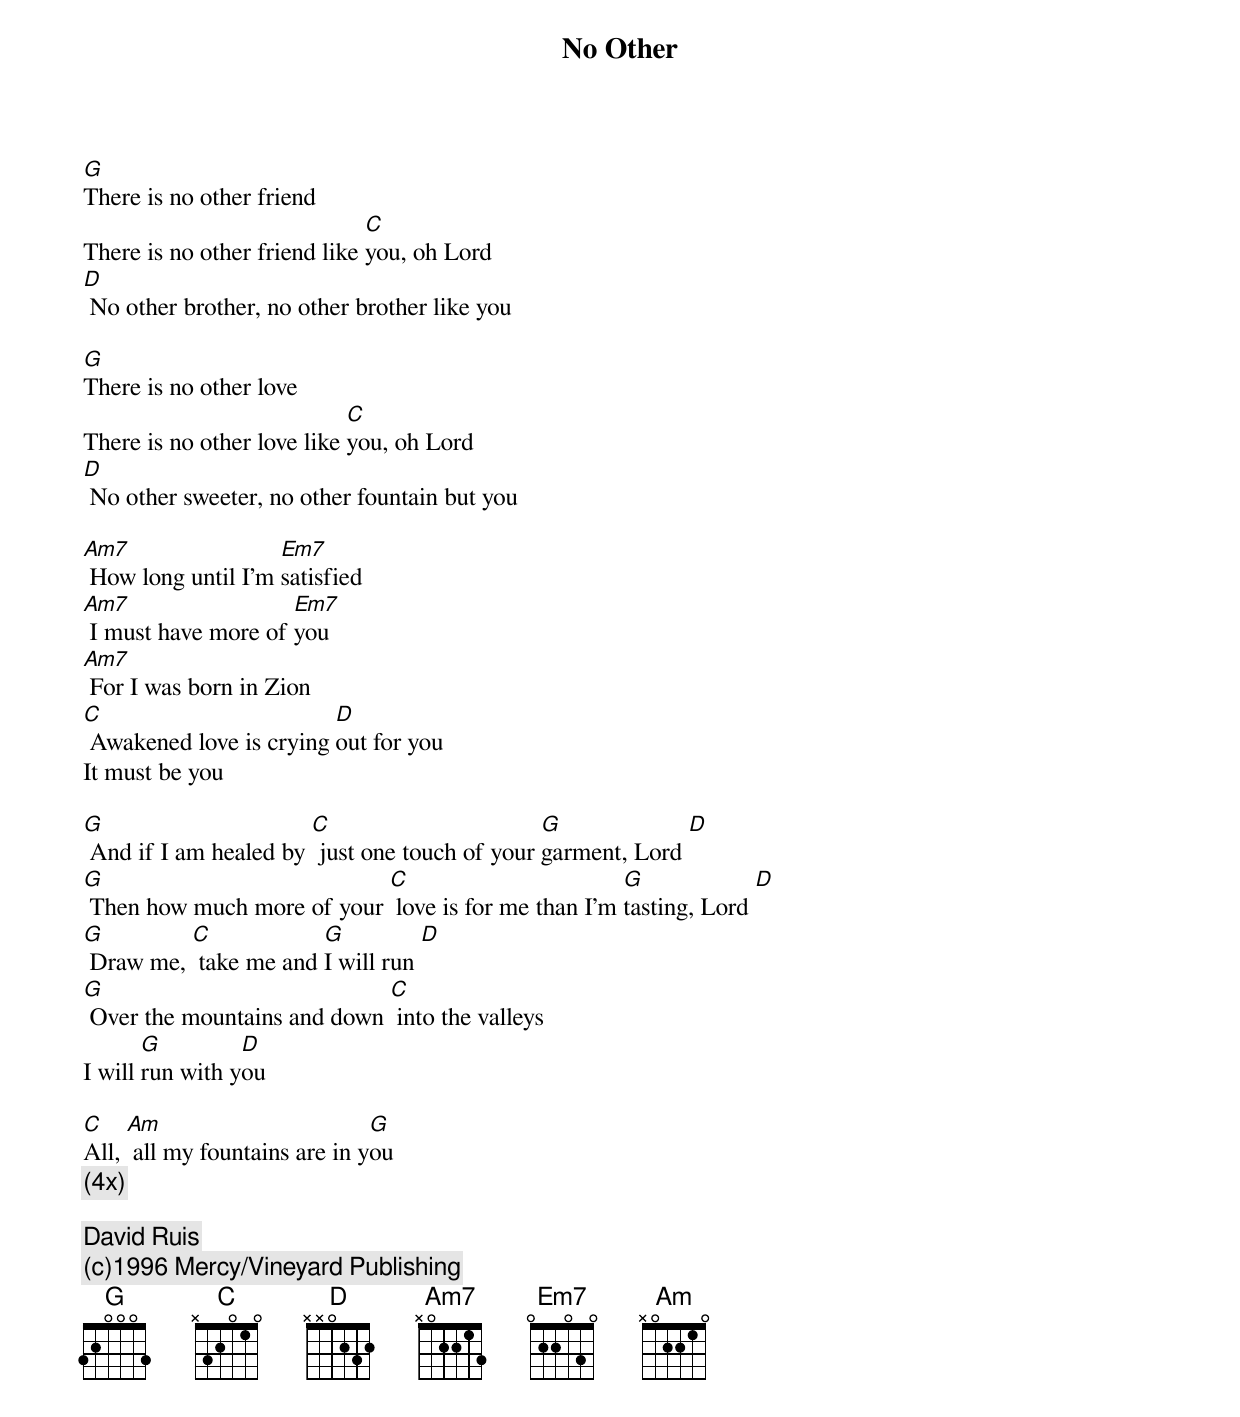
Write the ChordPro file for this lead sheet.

{t:No Other}
[G]There is no other friend
There is no other friend like [C]you, oh Lord
[D] No other brother, no other brother like you

[G]There is no other love
There is no other love like [C]you, oh Lord
[D] No other sweeter, no other fountain but you

[Am7] How long until I'm [Em7]satisfied
[Am7] I must have more of [Em7]you
[Am7] For I was born in Zion
[C] Awakened love is crying [D]out for you
It must be you

[G] And if I am healed by [C] just one touch of your [G]garment, Lord [D]
[G] Then how much more of your [C] love is for me than I'm [G]tasting, Lord [D]
[G] Draw me, [C] take me and [G]I will run [D]
[G] Over the mountains and down [C] into the valleys
I will [G]run with y[D]ou

[C]All, [Am] all my fountains are in y[G]ou
{c:(4x)}

{c:David Ruis}
{c:(c)1996 Mercy/Vineyard Publishing}
